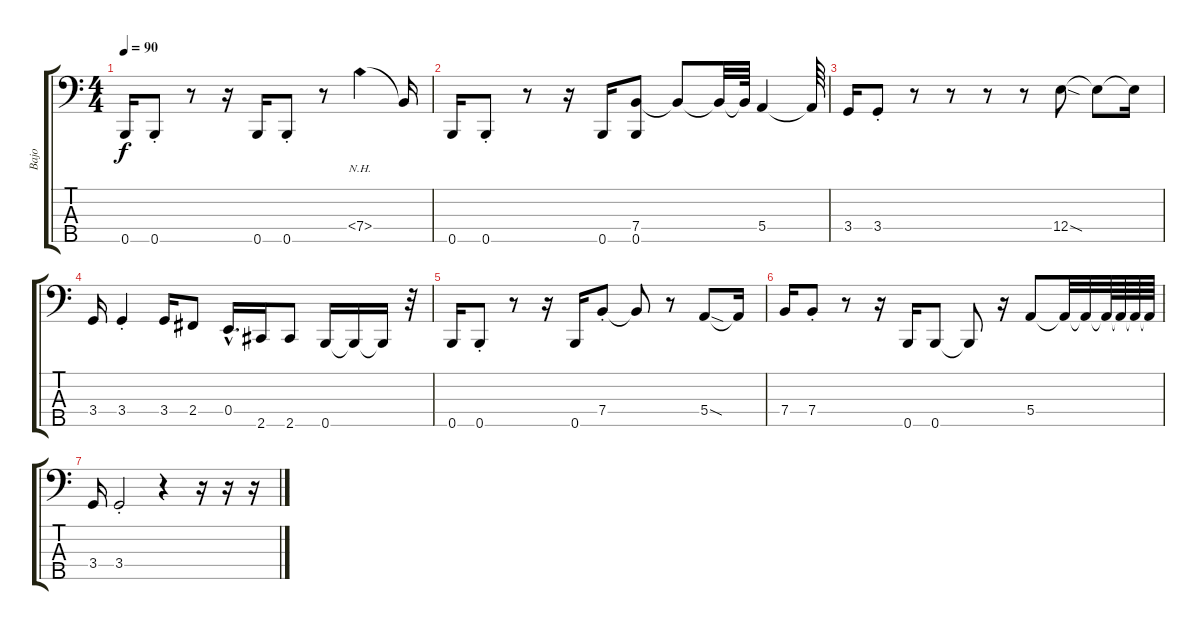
\track ("Bajo" "Bajo") {instrument electricbassfinger}
\staff {score tabs}
\tuning (G2 D2 A1 E1 B0) {hide}
\ts (4 4)
\tempo 90
\clef f4
\ks c
0.5.16{dy f} 0.5{st}.8 r.8 r.16 0.5.16 0.5{st}.8 r.8 7.4{nh}.4 7.4{t}.16 |
0.5.16 0.5{st}.8 r.8 r.16 0.5.16 (7.4 0.5).8 7.4{t}.8 7.4{t}.32 7.4{t}.64 5.4.4 5.4{t}.64 |
3.4.16 3.4{st}.8 r.8 r.8 r.8 r.8 12.4{sod}.8 12.4{t}.8 12.4{t}.16 |
3.4.16 3.4{st}.4 3.4.16 2.4.8 0.4{hac}.16{d} 2.5.16 2.5.8 0.5.16 0.5{t}.16 0.5{t}.16 r.32 |
0.5.16 0.5{st}.8 r.8 r.16 0.5.16 7.4{st}.8 7.4{t}.8 r.8 5.4{sod}.8 5.4{t}.16 |
7.4.16 7.4{st}.8 r.8 r.16 0.5.16 0.5.8 0.5{t}.8 r.16 5.4.8 5.4{t}.32 5.4{t}.32 5.4{t}.64 5.4{t}.64 5.4{t}.64 5.4{t}.64 |
3.4.16 3.4{st}.2 r.4 r.16 r.16 r.16
